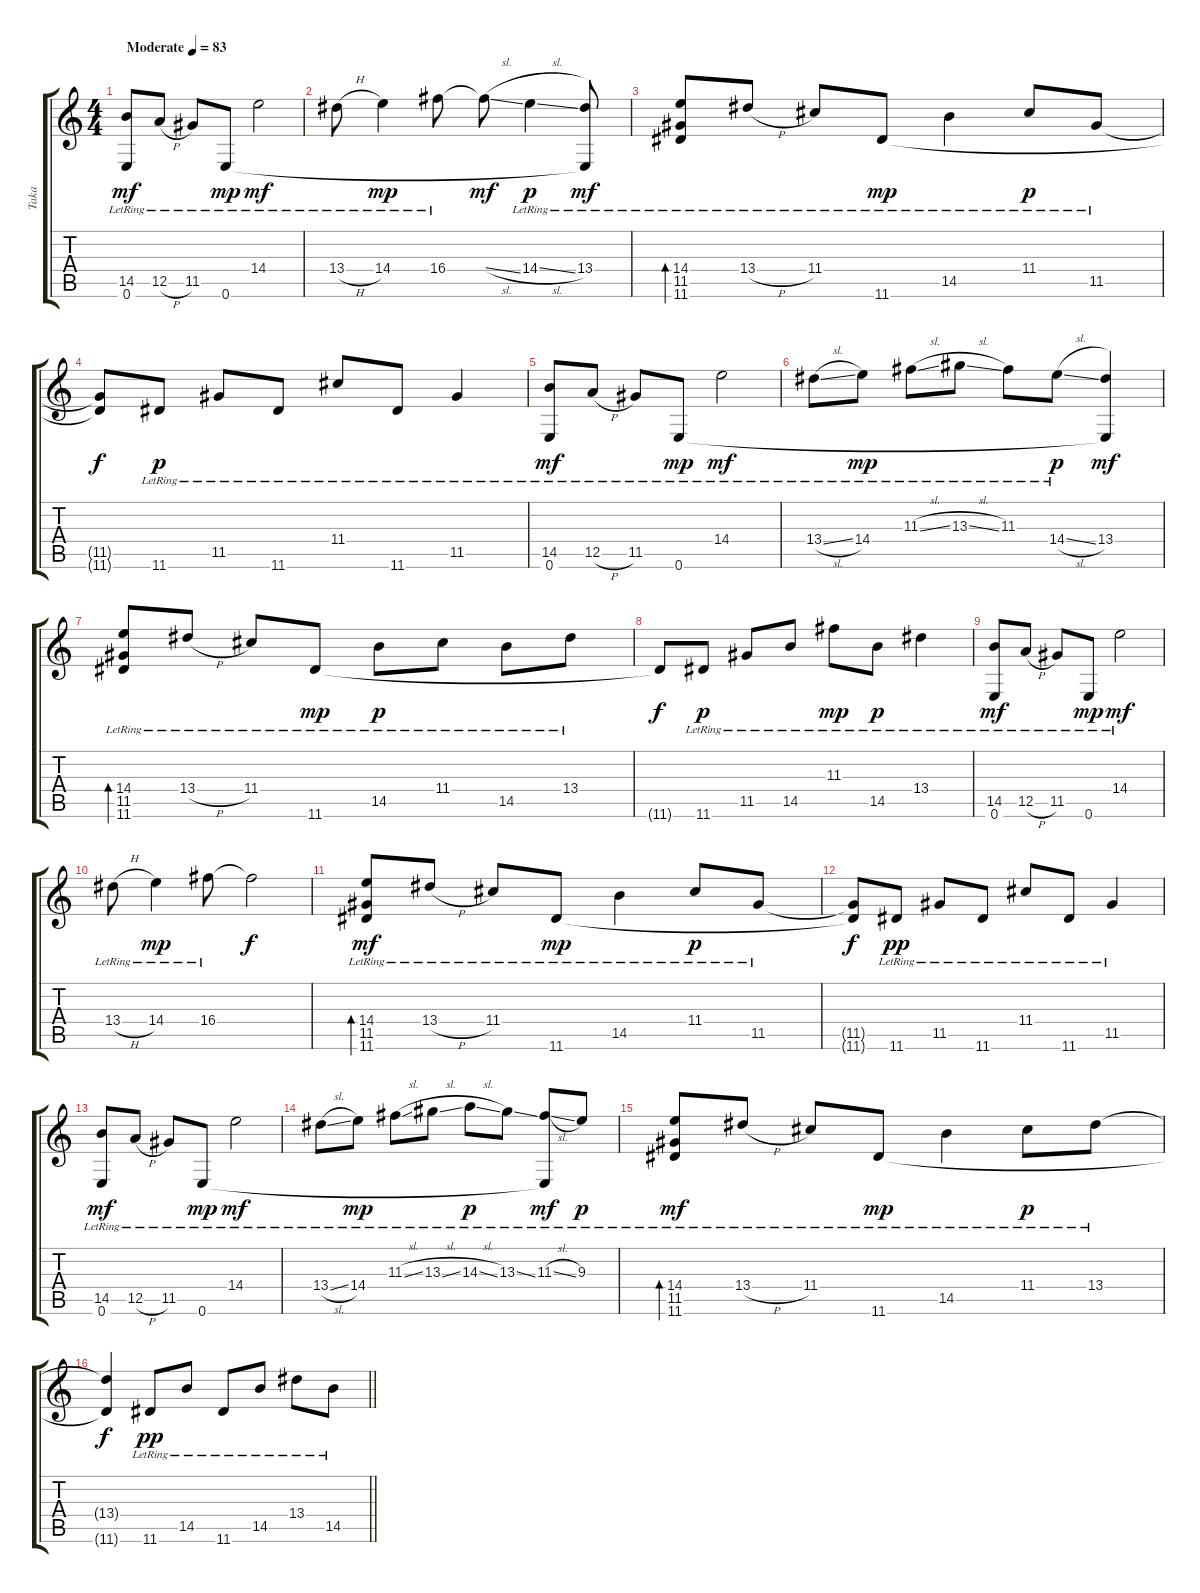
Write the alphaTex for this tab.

\track ("Taka" "Taka") {instrument electricguitarjazz}
\staff {score tabs}
\tuning (E4 B3 G3 D3 A2 E2) {hide}
\ts (4 4)
\tempo (83 "Moderate")
\clef g2
\ks c
(14.5{lr} 0.6{lr}).8{dy mf instrument electricguitarjazz} 12.5{h lr}.8 11.5{lr}.8 0.6{lr}.8{dy mp} 14.4{lr}.2{dy mf} |
13.4{h lr}.8 14.4{lr}.4{dy mp} 16.4{lr}.8 16.4{sl t}.8{dy mf} 14.4{sl lr}.4{dy p} (13.4{lr} 0.6{t}).8{dy mf} |
(14.4{lr} 11.5{lr} 11.6{lr}).8{bd 120} 13.4{h lr}.8 11.4{lr}.8 11.6{lr}.8{dy mp} 14.5{lr}.4 11.4{lr}.8{dy p} 11.5{lr}.8 |
(11.5{t} 11.6{t}).8{dy f} 11.6{lr}.8{dy p} 11.5{lr}.8 11.6{lr}.8 11.4{lr}.8 11.6{lr}.8 11.5{lr}.4 |
(14.5{lr} 0.6{lr}).8{dy mf} 12.5{h lr}.8 11.5{lr}.8 0.6{lr}.8{dy mp} 14.4{lr}.2{dy mf} |
13.4{sl lr}.8 14.4{lr}.8{dy mp} 11.3{sl lr}.8 13.3{sl lr}.8 11.3{lr}.8 14.4{sl lr}.8{dy p} (13.4 0.6{t}).4{dy mf} |
(14.4{lr} 11.5{lr} 11.6{lr}).8{bd 120} 13.4{h lr}.8 11.4{lr}.8 11.6{lr}.8{dy mp} 14.5{lr}.8{dy p} 11.4{lr}.8 14.5{lr}.8 13.4{lr}.8 |
11.6{t}.8{dy f} 11.6{lr}.8{dy p} 11.5{lr}.8 14.5{lr}.8 11.3{lr}.8{dy mp} 14.5{lr}.8{dy p} 13.4{lr}.4 |
(14.5{lr} 0.6{lr}).8{dy mf} 12.5{h lr}.8 11.5{lr}.8 0.6{lr}.8{dy mp} 14.4{lr}.2{dy mf} |
13.4{h lr}.8 14.4{lr}.4{dy mp} 16.4{lr}.8 16.4{t}.2{dy f} |
(14.4{lr} 11.5{lr} 11.6{lr}).8{bd 120 dy mf} 13.4{h lr}.8 11.4{lr}.8 11.6{lr}.8{dy mp} 14.5{lr}.4 11.4{lr}.8{dy p} 11.5{lr}.8 |
(11.5{t} 11.6{t}).8{dy f} 11.6{lr}.8{dy pp} 11.5{lr}.8 11.6{lr}.8 11.4{lr}.8 11.6{lr}.8 11.5{lr}.4 |
(14.5{lr} 0.6{lr}).8{dy mf} 12.5{h lr}.8 11.5{lr}.8 0.6{lr}.8{dy mp} 14.4{lr}.2{dy mf} |
13.4{sl lr}.8 14.4{lr}.8{dy mp} 11.3{sl lr}.8 13.3{sl lr}.8 14.3{sl lr}.8{dy p} 13.3{ss lr}.8 (11.3{sl lr} 0.6{t}).8{dy mf} 9.3{lr}.8{dy p} |
(14.4{lr} 11.5{lr} 11.6{lr}).8{bd 120 dy mf} 13.4{h lr}.8 11.4{lr}.8 11.6{lr}.8{dy mp} 14.5{lr}.4 11.4{lr}.8{dy p} 13.4{lr}.8 |
\barLineRight lightlight
(13.4{t} 11.6{t}).4{dy f} 11.6{lr}.8{dy pp} 14.5{lr}.8 11.6{lr}.8 14.5{lr}.8 13.4{lr}.8 14.5{lr}.8
